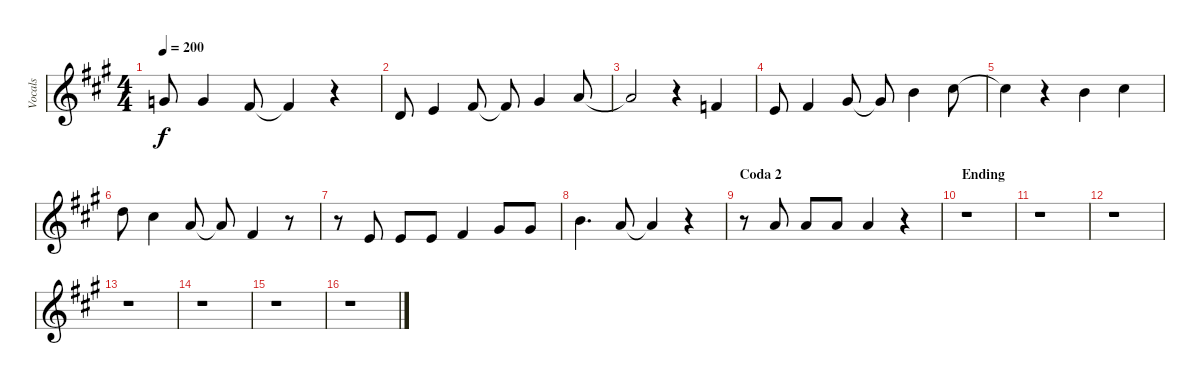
\track ("Vocals" "Vocals") {instrument altosax}
\staff {score}
\tuning (E4 B3 G3 D3 A2 E2 B1) {hide}
\ts (4 4)
\tempo 200
\clef g2
\ks a
3.1.8{dy f} 3.1.4 2.1.8 2.1{t}.4 r.4 |
3.2.8 0.1.4 2.1.8 2.1{t}.8 4.1.4 5.1.8 |
5.1{t}.2 r.4 1.1.4 |
0.1.8 2.1.4 4.1.8 4.1{t}.8 7.1.4 9.1.8 |
9.1{t}.4 r.4 7.1.4 9.1.4 |
10.1.8 9.1.4 5.1.8 5.1{t}.8 2.1.4 r.8 |
r.8 0.1.8 0.1.8 0.1.8 2.1.4 4.1.8 4.1.8 |
7.1.4{d} 5.1.8 5.1{t}.4 r.4 |
\section ("" "Coda 2")
r.8 5.1.8 5.1.8 5.1.8 5.1.4 r.4 |
\section ("" "Ending")
r.1 |
r.1 |
r.1 |
r.1 |
r.1 |
r.1 |
r.1
